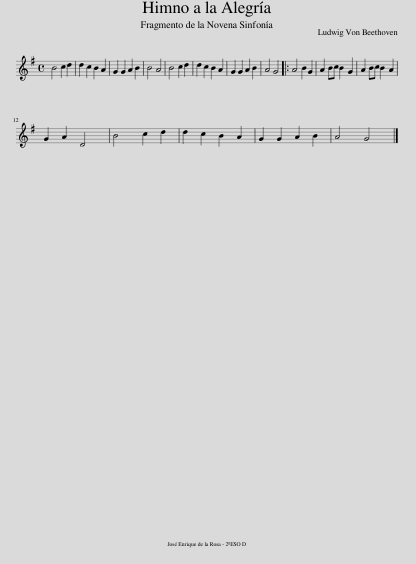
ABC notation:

X:1
L:1/8
M:4/4
I:linebreak $
K:G
V:1 treble
V:1
 B4 c2 d2 | d2 c2 B2 A2 | G2 G2 A2 B2 | B4 A4 | B4 c2 d2 | %5
 d2 c2 B2 A2 | G2 G2 A2 B2 | A4 G4 |: A4 B2 G2 | A2 Bc B2 G2 | %10
 A2 Bc B2 A2 |$[K:G] G2 A2 D4 | B4 c2 d2 | d2 c2 B2 A2 | G2 G2 A2 B2 | %15
 A4 G4 |] %16
